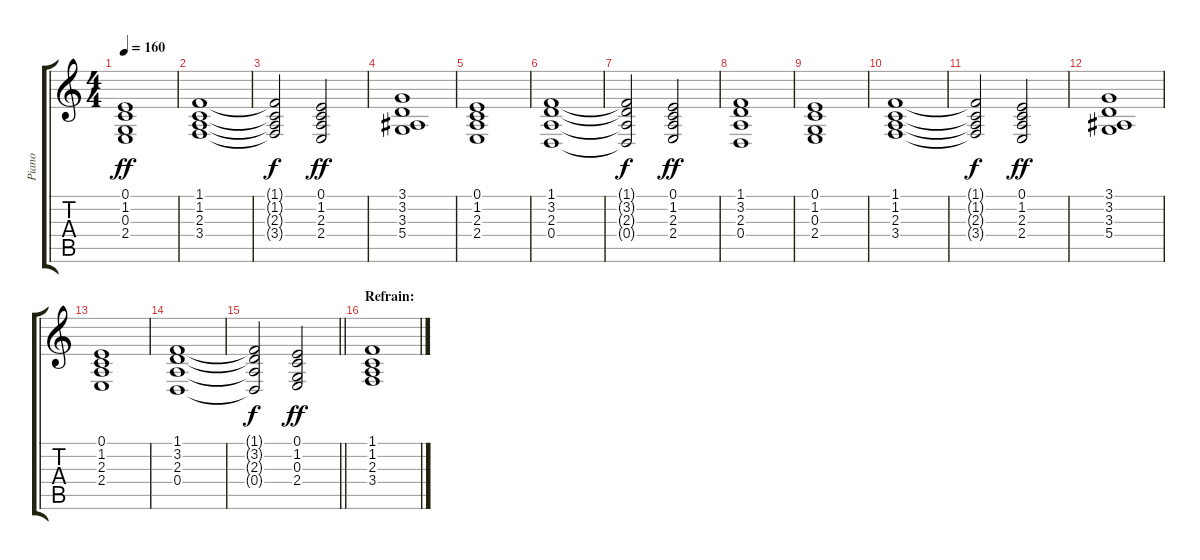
\track ("Piano" "Piano") {instrument synthstrings2}
\staff {score tabs}
\tuning (E4 B3 G3 D3 A2 E2) {hide}
\ts (4 4)
\tempo 160
\clef g2
\ks c
(0.1 1.2 0.3 2.4).1{dy ff} |
(1.1 1.2 2.3 3.4).1 |
(1.1{t} 1.2{t} 2.3{t} 3.4{t}).2{dy f} (0.1 1.2 2.3 2.4).2{dy ff} |
(3.1 3.2 3.3 5.4).1 |
(0.1 1.2 2.3 2.4).1 |
(1.1 3.2 2.3 0.4).1 |
(1.1{t} 3.2{t} 2.3{t} 0.4{t}).2{dy f} (0.1 1.2 2.3 2.4).2{dy ff} |
(1.1 3.2 2.3 0.4).1 |
(0.1 1.2 0.3 2.4).1 |
(1.1 1.2 2.3 3.4).1 |
(1.1{t} 1.2{t} 2.3{t} 3.4{t}).2{dy f} (0.1 1.2 2.3 2.4).2{dy ff} |
(3.1 3.2 3.3 5.4).1 |
(0.1 1.2 2.3 2.4).1 |
(1.1 3.2 2.3 0.4).1 |
\barLineRight lightlight
(1.1{t} 3.2{t} 2.3{t} 0.4{t}).2{dy f} (0.1 1.2 0.3 2.4).2{dy ff} |
\section ("" "Refrain:")
(1.1 1.2 2.3 3.4).1
